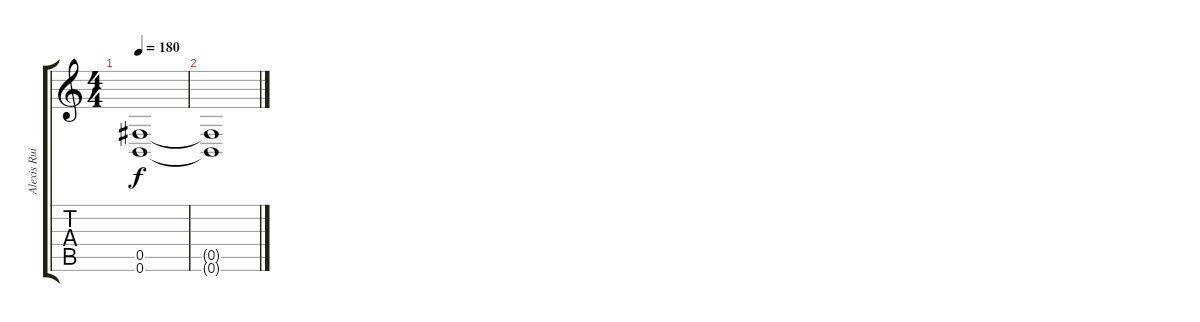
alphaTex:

\track ("Alexis Ruiz (Guitarra)" "Alexis Rui") {instrument distortionguitar}
\staff {score tabs}
\tuning (Db4 Ab3 E3 B2 Gb2 B1) {hide}
\ts (4 4)
\tempo 180
\clef g2
\ks c
(0.5{t} 0.6{t}).1{dy f} |
(0.5{t} 0.6{t}).1
